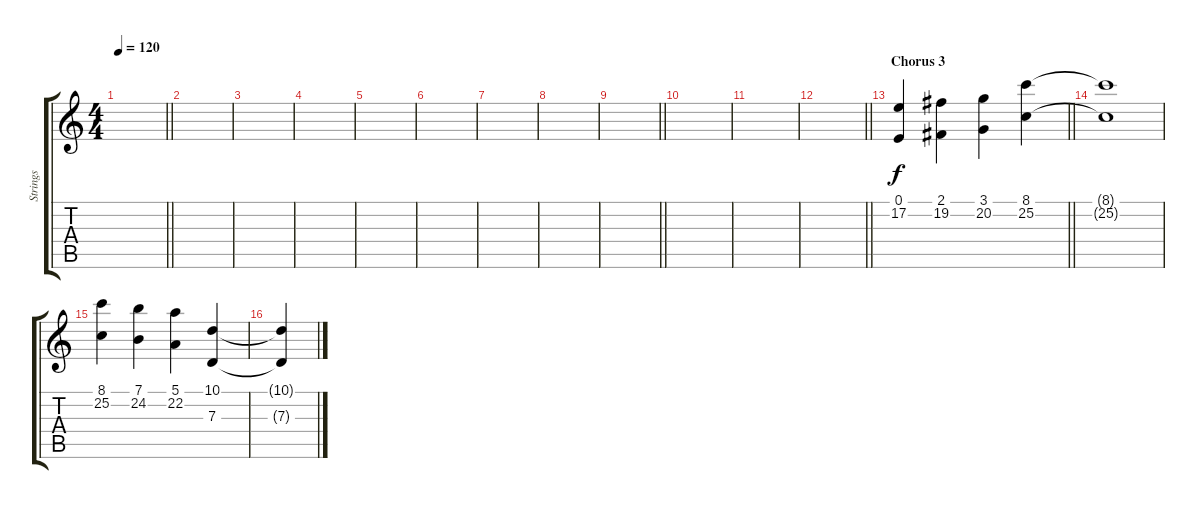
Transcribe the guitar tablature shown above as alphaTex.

\track ("Strings" "Strings") {instrument stringensemble1}
\staff {score tabs}
\tuning (E4 B3 G3 D3 A2 E2) {hide}
\ts (4 4)
\tempo 120
\clef g2
\barLineRight lightlight
\ks c
|
|
|
|
|
|
|
|
\barLineRight lightlight
|
|
|
\barLineRight lightlight
|
\section ("" "Chorus 3")
\barLineRight lightlight
(0.1 17.2).4{volume 10} (2.1 19.2).4 (3.1 20.2).4 (8.1 25.2).4 |
(8.1{t} 25.2{t}).1 |
(8.1 25.2).4 (7.1 24.2).4 (5.1 22.2).4 (10.1 7.3).4 |
(10.1{t} 7.3{t}).4
